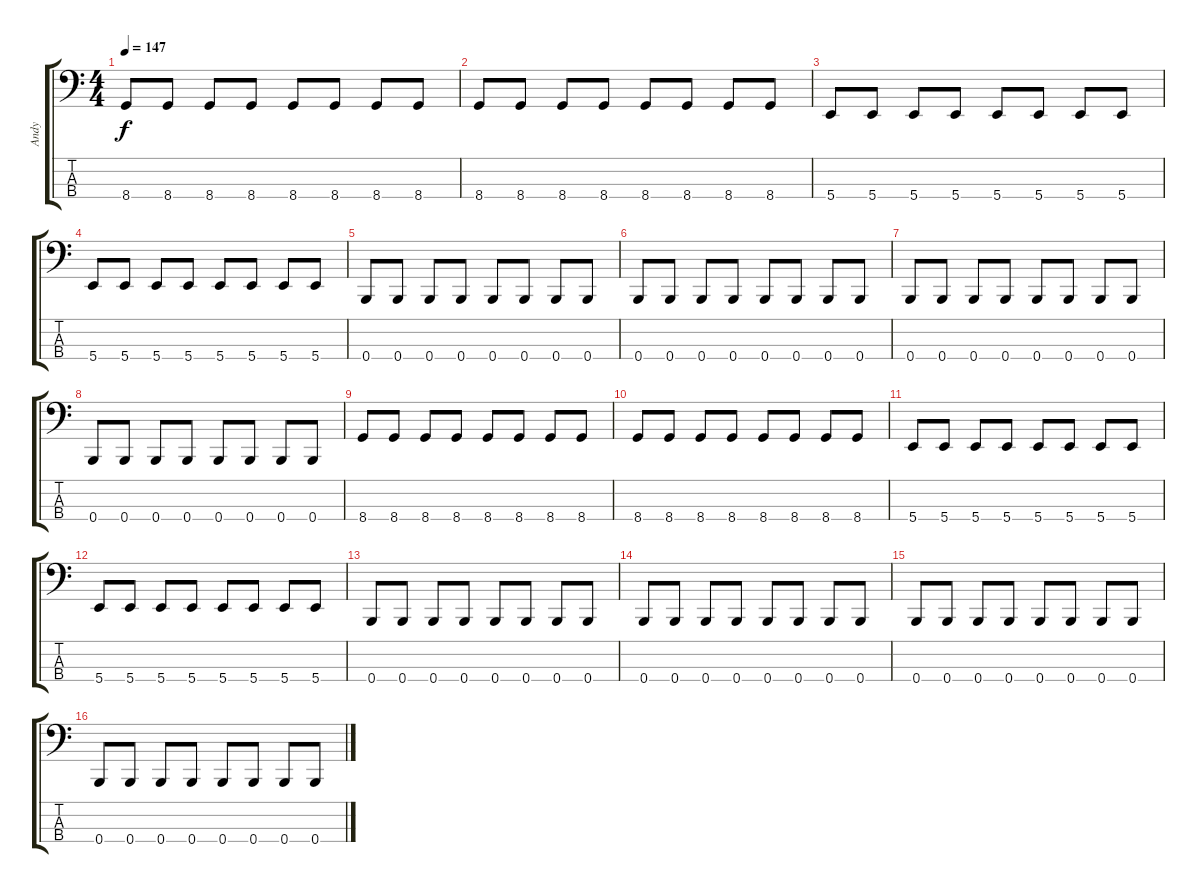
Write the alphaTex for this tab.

\track ("Andy" "Andy") {instrument electricbasspick}
\staff {score tabs}
\tuning (E2 B1 Gb1 B0) {hide}
\ts (4 4)
\tempo 147
\clef f4
\ks c
8.4.8{dy f} 8.4.8 8.4.8 8.4.8 8.4.8 8.4.8 8.4.8 8.4.8 |
8.4.8 8.4.8 8.4.8 8.4.8 8.4.8 8.4.8 8.4.8 8.4.8 |
5.4.8 5.4.8 5.4.8 5.4.8 5.4.8 5.4.8 5.4.8 5.4.8 |
5.4.8 5.4.8 5.4.8 5.4.8 5.4.8 5.4.8 5.4.8 5.4.8 |
0.4.8 0.4.8 0.4.8 0.4.8 0.4.8 0.4.8 0.4.8 0.4.8 |
0.4.8 0.4.8 0.4.8 0.4.8 0.4.8 0.4.8 0.4.8 0.4.8 |
0.4.8 0.4.8 0.4.8 0.4.8 0.4.8 0.4.8 0.4.8 0.4.8 |
0.4.8 0.4.8 0.4.8 0.4.8 0.4.8 0.4.8 0.4.8 0.4.8 |
8.4.8 8.4.8 8.4.8 8.4.8 8.4.8 8.4.8 8.4.8 8.4.8 |
8.4.8 8.4.8 8.4.8 8.4.8 8.4.8 8.4.8 8.4.8 8.4.8 |
5.4.8 5.4.8 5.4.8 5.4.8 5.4.8 5.4.8 5.4.8 5.4.8 |
5.4.8 5.4.8 5.4.8 5.4.8 5.4.8 5.4.8 5.4.8 5.4.8 |
0.4.8 0.4.8 0.4.8 0.4.8 0.4.8 0.4.8 0.4.8 0.4.8 |
0.4.8 0.4.8 0.4.8 0.4.8 0.4.8 0.4.8 0.4.8 0.4.8 |
0.4.8 0.4.8 0.4.8 0.4.8 0.4.8 0.4.8 0.4.8 0.4.8 |
0.4.8 0.4.8 0.4.8 0.4.8 0.4.8 0.4.8 0.4.8 0.4.8
